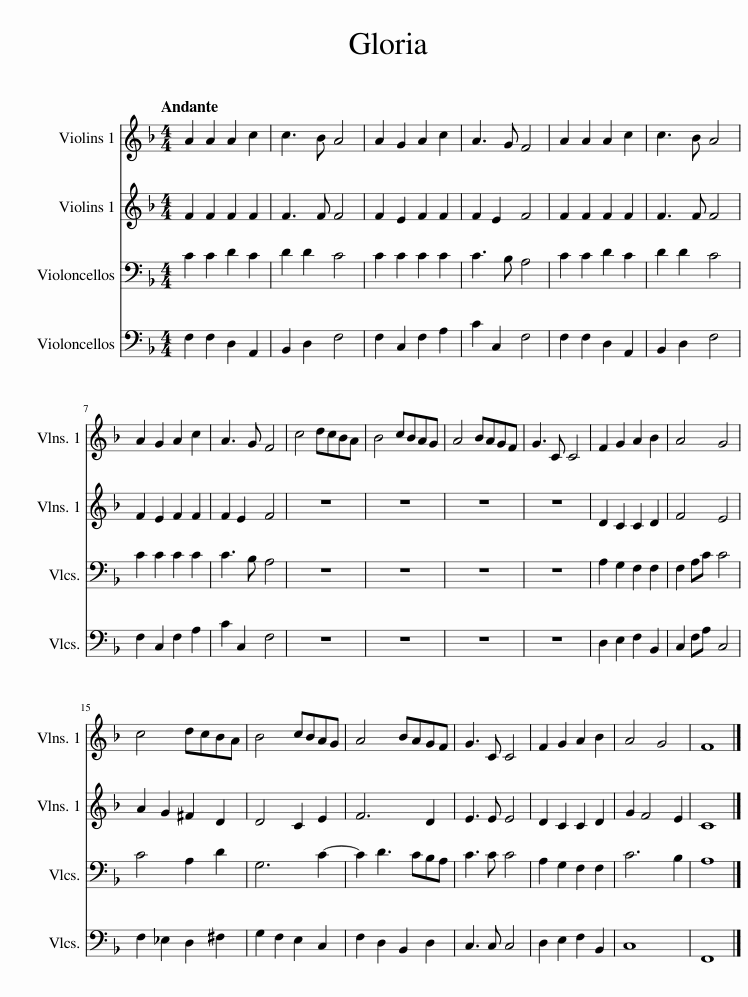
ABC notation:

X:1
%%score 1 2 3 4
L:1/8
Q:1/4=98
M:4/4
I:linebreak $
K:F
V:1 treble
V:2 treble
V:3 bass
V:4 bass
V:1
 A2 A2 A2 c2 | c3 B A4 | A2 G2 A2 c2 | A3 G F4 | A2 A2 A2 c2 | %5
 c3 B A4 |$ A2 G2 A2 c2 | A3 G F4 | c4 dcBA | B4 cBAG | %10
 A4 BAGF | G3 C C4 | F2 G2 A2 B2 | A4 G4 |$ c4 dcBA | %15
 B4 cBAG | A4 BAGF | G3 C C4 | F2 G2 A2 B2 | A4 G4 | %20
 F8 |] %21
V:2
 F2 F2 F2 F2 | F3 F F4 | F2 E2 F2 F2 | F2 E2 F4 | F2 F2 F2 F2 | %5
 F3 F F4 |$ F2 E2 F2 F2 | F2 E2 F4 | z8 | z8 | %10
 z8 | z8 | D2 C2 C2 D2 | F4 E4 |$ A2 G2 ^F2 D2 | %15
 D4 C2 E2 | F6 D2 | E3 E E4 | D2 C2 C2 D2 | G2 F4 E2 | %20
 C8 |] %21
V:3
 C2 C2 D2 C2 | D2 D2 C4 | C2 C2 C2 C2 | C3 B, A,4 | C2 C2 D2 C2 | %5
 D2 D2 C4 |$ C2 C2 C2 C2 | C3 B, A,4 | z8 | z8 | %10
 z8 | z8 | A,2 G,2 F,2 F,2 | F,2 A,C C4 |$ C4 A,2 D2 | %15
 G,6 C2- | C2 D3 CB,A, | C3 C C4 | A,2 G,2 F,2 F,2 | C6 B,2 | %20
 A,8 |] %21
V:4
 F,2 F,2 D,2 A,,2 | B,,2 D,2 F,4 | F,2 C,2 F,2 A,2 | C2 C,2 F,4 | F,2 F,2 D,2 A,,2 | %5
 B,,2 D,2 F,4 |$ F,2 C,2 F,2 A,2 | C2 C,2 F,4 | z8 | z8 | %10
 z8 | z8 | D,2 E,2 F,2 B,,2 | C,2 F,A, C,4 |$ F,2 _E,2 D,2 ^F,2 | %15
 G,2 F,2 E,2 C,2 | F,2 D,2 B,,2 D,2 | C,3 C, C,4 | D,2 E,2 F,2 B,,2 | C,8 | %20
 F,,8 |] %21
